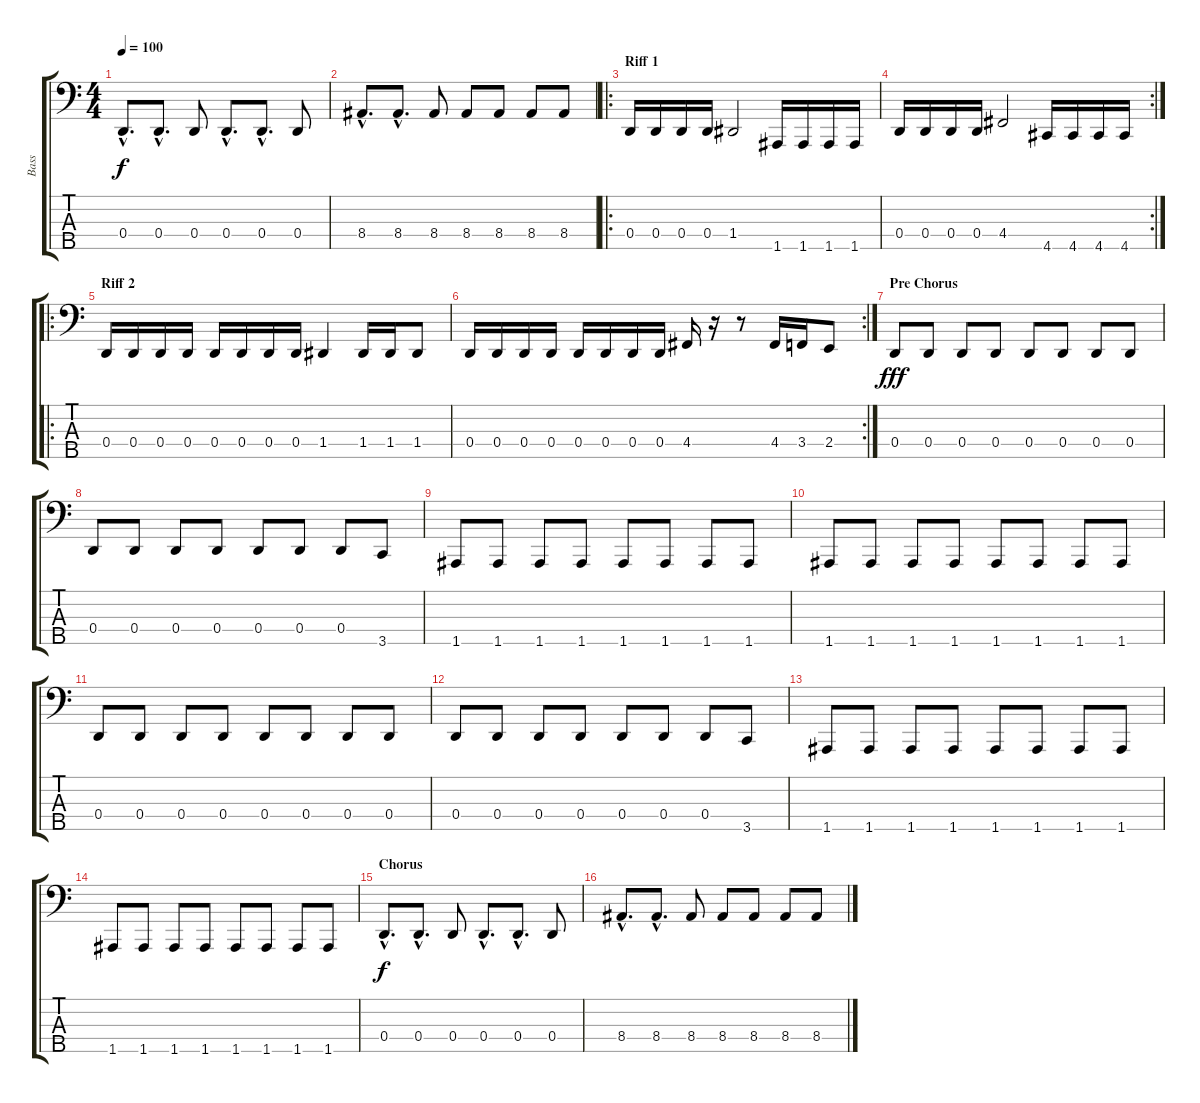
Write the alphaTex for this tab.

\track ("Bass" "Bass") {instrument electricbasspick}
\staff {score tabs}
\tuning (F2 C2 G1 D1 A0) {hide}
\ts (4 4)
\tempo 100
\clef f4
\ks c
0.4{hac}.8{d dy f} 0.4{hac}.8{d} 0.4.8 0.4{hac}.8{d} 0.4{hac}.8{d} 0.4.8 |
8.4{hac}.8{d} 8.4{hac}.8{d} 8.4.8 8.4.8 8.4.8 8.4.8 8.4.8 |
\ro
\section ("" "Riff 1")
0.4.16 0.4.16 0.4.16 0.4.16 1.4.2 1.5.16 1.5.16 1.5.16 1.5.16 |
\rc 2
0.4.16 0.4.16 0.4.16 0.4.16 4.4.2 4.5.16 4.5.16 4.5.16 4.5.16 |
\ro
\section ("" "Riff 2")
0.4.16 0.4.16 0.4.16 0.4.16 0.4.16 0.4.16 0.4.16 0.4.16 1.4.4 1.4.16 1.4.16 1.4.8 |
\rc 2
0.4.16 0.4.16 0.4.16 0.4.16 0.4.16 0.4.16 0.4.16 0.4.16 4.4.16 r.16 r.8 4.4.16 3.4.16 2.4.8 |
\section ("" "Pre Chorus")
0.4.8{dy fff} 0.4.8 0.4.8 0.4.8 0.4.8 0.4.8 0.4.8 0.4.8 |
0.4.8 0.4.8 0.4.8 0.4.8 0.4.8 0.4.8 0.4.8 3.5.8 |
1.5.8 1.5.8 1.5.8 1.5.8 1.5.8 1.5.8 1.5.8 1.5.8 |
1.5.8 1.5.8 1.5.8 1.5.8 1.5.8 1.5.8 1.5.8 1.5.8 |
0.4.8 0.4.8 0.4.8 0.4.8 0.4.8 0.4.8 0.4.8 0.4.8 |
0.4.8 0.4.8 0.4.8 0.4.8 0.4.8 0.4.8 0.4.8 3.5.8 |
1.5.8 1.5.8 1.5.8 1.5.8 1.5.8 1.5.8 1.5.8 1.5.8 |
1.5.8 1.5.8 1.5.8 1.5.8 1.5.8 1.5.8 1.5.8 1.5.8 |
\section ("" "Chorus")
0.4{hac}.8{d dy f} 0.4{hac}.8{d} 0.4.8 0.4{hac}.8{d} 0.4{hac}.8{d} 0.4.8 |
8.4{hac}.8{d} 8.4{hac}.8{d} 8.4.8 8.4.8 8.4.8 8.4.8 8.4.8
